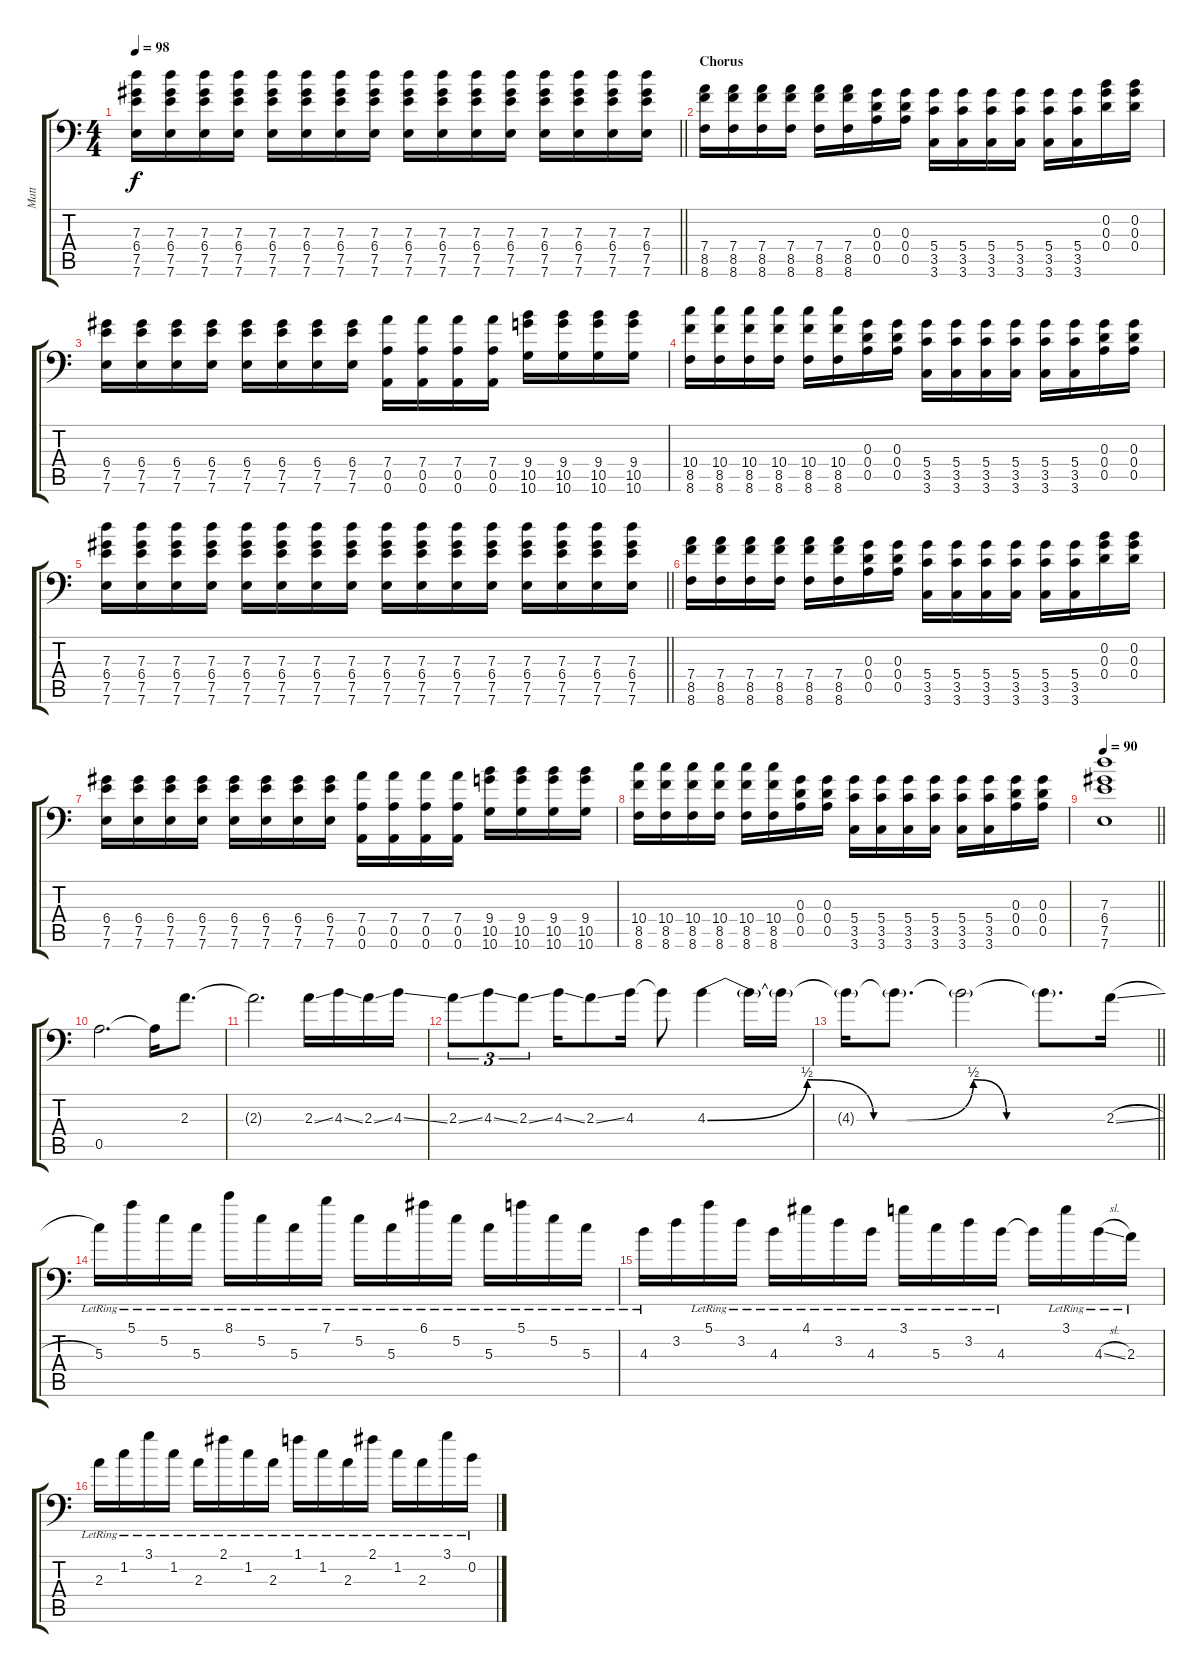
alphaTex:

\track ("Matt" "Matt") {instrument overdrivenguitar}
\staff {score tabs}
\tuning (E4 B3 G3 D3 A2 A1) {hide}
\ts (4 4)
\tempo 98
\clef f4
\barLineRight lightlight
\ks c
(7.3 6.4 7.5 7.6).16{dy f} (7.3 6.4 7.5 7.6).16 (7.3 6.4 7.5 7.6).16 (7.3 6.4 7.5 7.6).16 (7.3 6.4 7.5 7.6).16 (7.3 6.4 7.5 7.6).16 (7.3 6.4 7.5 7.6).16 (7.3 6.4 7.5 7.6).16 (7.3 6.4 7.5 7.6).16 (7.3 6.4 7.5 7.6).16 (7.3 6.4 7.5 7.6).16 (7.3 6.4 7.5 7.6).16 (7.3 6.4 7.5 7.6).16 (7.3 6.4 7.5 7.6).16 (7.3 6.4 7.5 7.6).16 (7.3 6.4 7.5 7.6).16 |
\section ("" "Chorus")
(7.4 8.5 8.6).16 (7.4 8.5 8.6).16 (7.4 8.5 8.6).16 (7.4 8.5 8.6).16 (7.4 8.5 8.6).16 (7.4 8.5 8.6).16 (0.3 0.4 0.5).16 (0.3 0.4 0.5).16 (5.4 3.5 3.6).16 (5.4 3.5 3.6).16 (5.4 3.5 3.6).16 (5.4 3.5 3.6).16 (5.4 3.5 3.6).16 (5.4 3.5 3.6).16 (0.2 0.3 0.4).16 (0.2 0.3 0.4).16 |
(6.4 7.5 7.6).16 (6.4 7.5 7.6).16 (6.4 7.5 7.6).16 (6.4 7.5 7.6).16 (6.4 7.5 7.6).16 (6.4 7.5 7.6).16 (6.4 7.5 7.6).16 (6.4 7.5 7.6).16 (7.4 0.5 0.6).16 (7.4 0.5 0.6).16 (7.4 0.5 0.6).16 (7.4 0.5 0.6).16 (9.4 10.5 10.6).16 (9.4 10.5 10.6).16 (9.4 10.5 10.6).16 (9.4 10.5 10.6).16 |
(10.4 8.5 8.6).16 (10.4 8.5 8.6).16 (10.4 8.5 8.6).16 (10.4 8.5 8.6).16 (10.4 8.5 8.6).16 (10.4 8.5 8.6).16 (0.3 0.4 0.5).16 (0.3 0.4 0.5).16 (5.4 3.5 3.6).16 (5.4 3.5 3.6).16 (5.4 3.5 3.6).16 (5.4 3.5 3.6).16 (5.4 3.5 3.6).16 (5.4 3.5 3.6).16 (0.3 0.4 0.5).16 (0.3 0.4 0.5).16 |
\barLineRight lightlight
(7.3 6.4 7.5 7.6).16 (7.3 6.4 7.5 7.6).16 (7.3 6.4 7.5 7.6).16 (7.3 6.4 7.5 7.6).16 (7.3 6.4 7.5 7.6).16 (7.3 6.4 7.5 7.6).16 (7.3 6.4 7.5 7.6).16 (7.3 6.4 7.5 7.6).16 (7.3 6.4 7.5 7.6).16 (7.3 6.4 7.5 7.6).16 (7.3 6.4 7.5 7.6).16 (7.3 6.4 7.5 7.6).16 (7.3 6.4 7.5 7.6).16 (7.3 6.4 7.5 7.6).16 (7.3 6.4 7.5 7.6).16 (7.3 6.4 7.5 7.6).16 |
(7.4 8.5 8.6).16 (7.4 8.5 8.6).16 (7.4 8.5 8.6).16 (7.4 8.5 8.6).16 (7.4 8.5 8.6).16 (7.4 8.5 8.6).16 (0.3 0.4 0.5).16 (0.3 0.4 0.5).16 (5.4 3.5 3.6).16 (5.4 3.5 3.6).16 (5.4 3.5 3.6).16 (5.4 3.5 3.6).16 (5.4 3.5 3.6).16 (5.4 3.5 3.6).16 (0.2 0.3 0.4).16 (0.2 0.3 0.4).16 |
(6.4 7.5 7.6).16 (6.4 7.5 7.6).16 (6.4 7.5 7.6).16 (6.4 7.5 7.6).16 (6.4 7.5 7.6).16 (6.4 7.5 7.6).16 (6.4 7.5 7.6).16 (6.4 7.5 7.6).16 (7.4 0.5 0.6).16 (7.4 0.5 0.6).16 (7.4 0.5 0.6).16 (7.4 0.5 0.6).16 (9.4 10.5 10.6).16 (9.4 10.5 10.6).16 (9.4 10.5 10.6).16 (9.4 10.5 10.6).16 |
(10.4 8.5 8.6).16 (10.4 8.5 8.6).16 (10.4 8.5 8.6).16 (10.4 8.5 8.6).16 (10.4 8.5 8.6).16 (10.4 8.5 8.6).16 (0.3 0.4 0.5).16 (0.3 0.4 0.5).16 (5.4 3.5 3.6).16 (5.4 3.5 3.6).16 (5.4 3.5 3.6).16 (5.4 3.5 3.6).16 (5.4 3.5 3.6).16 (5.4 3.5 3.6).16 (0.3 0.4 0.5).16 (0.3 0.4 0.5).16 |
\tempo 90
\barLineRight lightlight
(7.3 6.4 7.5 7.6).1 |
0.5.2{d volume 16 instrument electricguitarclean} 0.5{t}.16 2.3.8{d} |
2.3{t}.2{d} 2.3{ss}.16 4.3{ss}.16 2.3{ss}.16 4.3{ss}.16 |
2.3{ss}.8{tu (3 2)} 4.3{ss}.8{tu (3 2)} 2.3{ss}.8{tu (3 2)} 4.3{ss}.16 2.3{ss}.8 4.3.16 4.3{t}.8 4.3{be (custom 0 0 15 2 25 0 30 0 40 2 45 0 50 0 55 0 60 0)}.4 4.3{t}.16 4.3{t}.16 |
\barLineRight lightlight
4.3{t}.16 4.3{t}.8{d} 4.3{t}.2 4.3{t}.8{d} 2.3{sl}.16{instrument electricguitarclean} |
5.3{lr}.16 5.1{lr}.16 5.2{lr}.16 5.3{lr}.16 8.1{lr}.16 5.2{lr}.16 5.3{lr}.16 7.1{lr}.16 5.2{lr}.16 5.3{lr}.16 6.1{lr}.16 5.2{lr}.16 5.3{lr}.16 5.1{lr}.16 5.2{lr}.16 5.3{lr}.16 |
4.3{lr}.16 3.2.16 5.1{lr}.16 3.2{lr}.16 4.3{lr}.16 4.1{lr}.16 3.2{lr}.16 4.3{lr}.16 3.1{lr}.16 5.3{lr}.16 3.2{lr}.16 4.3{lr}.16 4.3{t}.16 3.1{lr}.16 4.3{sl lr}.16 2.3{lr}.16 |
2.3{lr}.16 1.2{lr}.16 3.1{lr}.16 1.2{lr}.16 2.3{lr}.16 2.1{lr}.16 1.2{lr}.16 2.3{lr}.16 1.1{lr}.16 1.2{lr}.16 2.3{lr}.16 2.1{lr}.16 1.2{lr}.16 2.3{lr}.16 3.1{lr}.16 0.2{lr}.16
